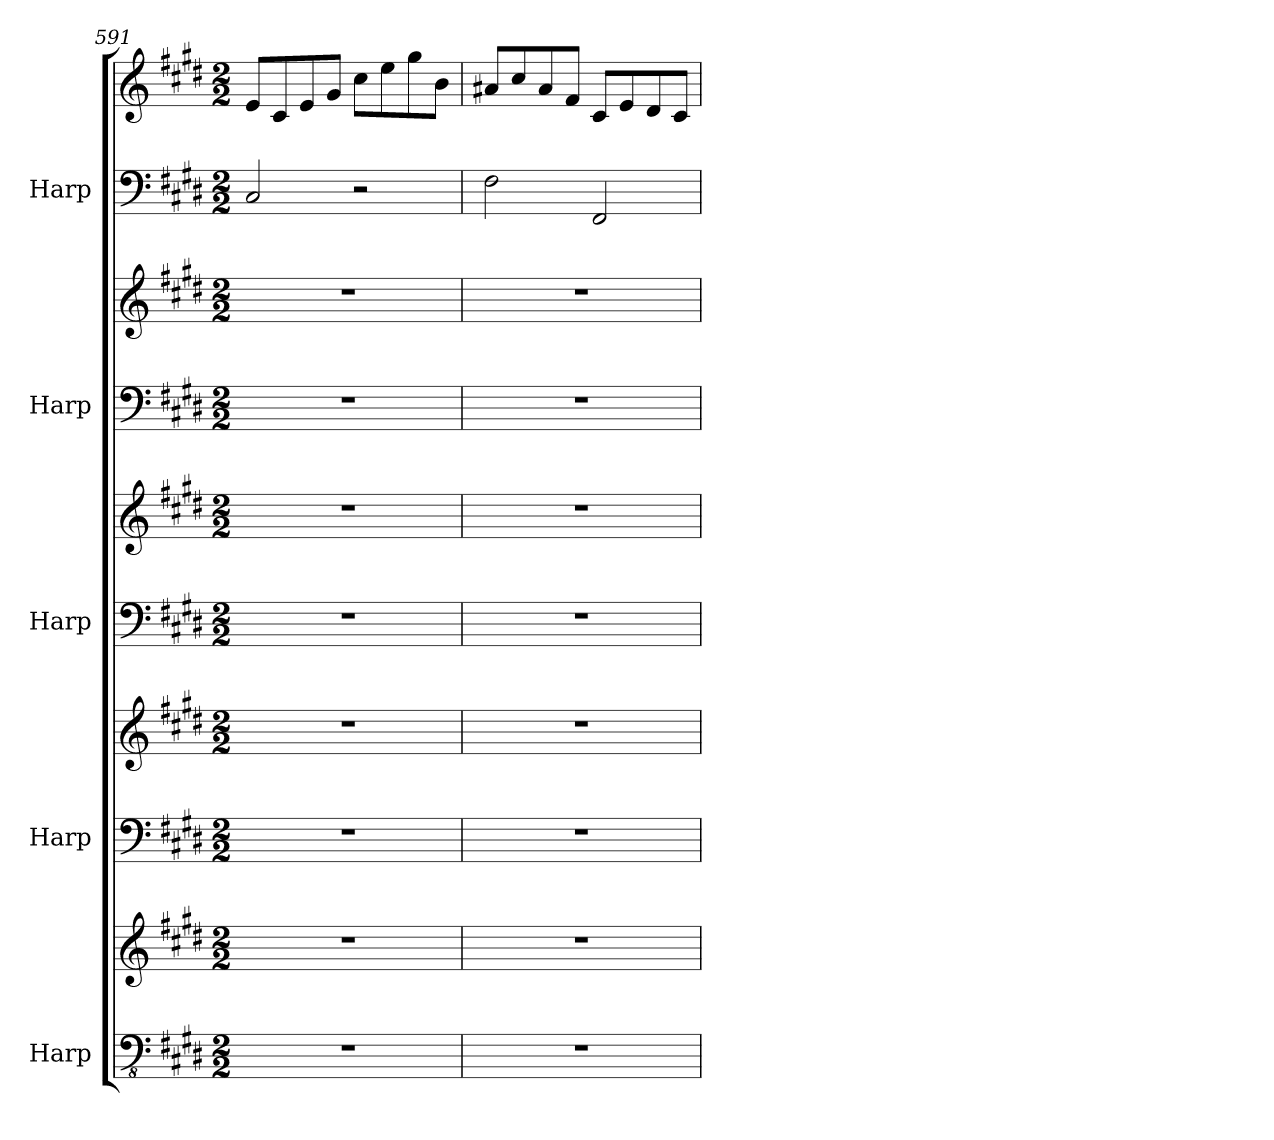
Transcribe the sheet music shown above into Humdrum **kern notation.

**kern	**kern	**kern	**kern	**kern	**kern	**kern	**kern	**kern	**kern
*part5	*part5	*part4	*part4	*part3	*part3	*part2	*part2	*part1	*part1
*staff10	*staff9	*staff8	*staff7	*staff6	*staff5	*staff4	*staff3	*staff2	*staff1
*I"Harp	*	*I"Harp	*	*I"Harp	*	*I"Harp	*	*I"Harp	*
*I'Hp	*	*I'Hp	*	*I'Hp	*	*I'Hp	*	*I'Hp	*
*clefFv4	*clefG2	*clefF4	*clefG2	*clefF4	*clefG2	*clefF4	*clefG2	*clefF4	*clefG2
*k[f#c#g#d#]	*k[f#c#g#d#]	*k[f#c#g#d#]	*k[f#c#g#d#]	*k[f#c#g#d#]	*k[f#c#g#d#]	*k[f#c#g#d#]	*k[f#c#g#d#]	*k[f#c#g#d#]	*k[f#c#g#d#]
*M2/2	*M2/2	*M2/2	*M2/2	*M2/2	*M2/2	*M2/2	*M2/2	*M2/2	*M2/2
=591	=591	=591	=591	=591	=591	=591	=591	=591	=591
1r	1r	1r	1r	1r	1r	1r	1r	2C#/	8e/L
.	.	.	.	.	.	.	.	.	8c#/
.	.	.	.	.	.	.	.	.	8e/
.	.	.	.	.	.	.	.	.	8g#/J
.	.	.	.	.	.	.	.	2r	8cc#\L
.	.	.	.	.	.	.	.	.	8ee\
.	.	.	.	.	.	.	.	.	8gg#\
.	.	.	.	.	.	.	.	.	8b\J
=592	=592	=592	=592	=592	=592	=592	=592	=592	=592
1r	1r	1r	1r	1r	1r	1r	1r	2F#\	8a#X/L
.	.	.	.	.	.	.	.	.	8cc#/
.	.	.	.	.	.	.	.	.	8a#/
.	.	.	.	.	.	.	.	.	8f#/J
.	.	.	.	.	.	.	.	2FF#/	8c#/L
.	.	.	.	.	.	.	.	.	8e/
.	.	.	.	.	.	.	.	.	8d#/
.	.	.	.	.	.	.	.	.	8c#/J
=	=	=	=	=	=	=	=	=	=
*-	*-	*-	*-	*-	*-	*-	*-	*-	*-
